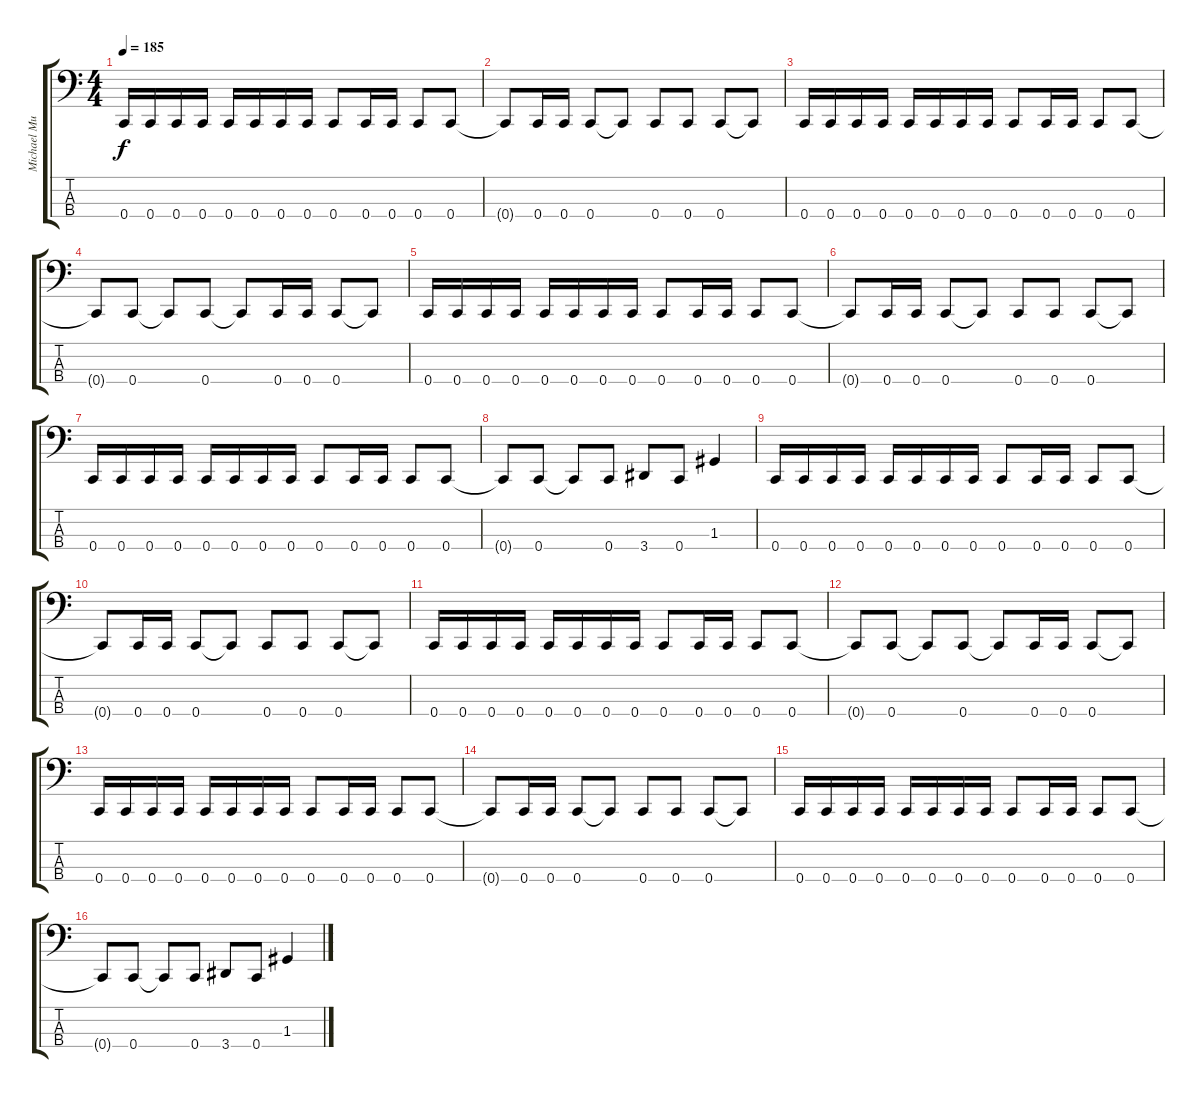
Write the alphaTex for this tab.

\track ("Michael Murphy" "Michael Mu") {instrument electricbassfinger}
\staff {score tabs}
\tuning (F2 C2 G1 C1) {hide}
\ts (4 4)
\tempo 185
\clef f4
\ks c
0.4.16{dy f} 0.4.16 0.4.16 0.4.16 0.4.16 0.4.16 0.4.16 0.4.16 0.4.8 0.4.16 0.4.16 0.4.8 0.4.8 |
0.4{t}.8 0.4.16 0.4.16 0.4.8 0.4{t}.8 0.4.8 0.4.8 0.4.8 0.4{t}.8 |
0.4.16 0.4.16 0.4.16 0.4.16 0.4.16 0.4.16 0.4.16 0.4.16 0.4.8 0.4.16 0.4.16 0.4.8 0.4.8 |
0.4{t}.8 0.4.8 0.4{t}.8 0.4.8 0.4{t}.8 0.4.16 0.4.16 0.4.8 0.4{t}.8 |
0.4.16 0.4.16 0.4.16 0.4.16 0.4.16 0.4.16 0.4.16 0.4.16 0.4.8 0.4.16 0.4.16 0.4.8 0.4.8 |
0.4{t}.8 0.4.16 0.4.16 0.4.8 0.4{t}.8 0.4.8 0.4.8 0.4.8 0.4{t}.8 |
0.4.16 0.4.16 0.4.16 0.4.16 0.4.16 0.4.16 0.4.16 0.4.16 0.4.8 0.4.16 0.4.16 0.4.8 0.4.8 |
0.4{t}.8 0.4.8 0.4{t}.8 0.4.8 3.4.8 0.4.8 1.3.4 |
0.4.16 0.4.16 0.4.16 0.4.16 0.4.16 0.4.16 0.4.16 0.4.16 0.4.8 0.4.16 0.4.16 0.4.8 0.4.8 |
0.4{t}.8 0.4.16 0.4.16 0.4.8 0.4{t}.8 0.4.8 0.4.8 0.4.8 0.4{t}.8 |
0.4.16 0.4.16 0.4.16 0.4.16 0.4.16 0.4.16 0.4.16 0.4.16 0.4.8 0.4.16 0.4.16 0.4.8 0.4.8 |
0.4{t}.8 0.4.8 0.4{t}.8 0.4.8 0.4{t}.8 0.4.16 0.4.16 0.4.8 0.4{t}.8 |
0.4.16 0.4.16 0.4.16 0.4.16 0.4.16 0.4.16 0.4.16 0.4.16 0.4.8 0.4.16 0.4.16 0.4.8 0.4.8 |
0.4{t}.8 0.4.16 0.4.16 0.4.8 0.4{t}.8 0.4.8 0.4.8 0.4.8 0.4{t}.8 |
0.4.16 0.4.16 0.4.16 0.4.16 0.4.16 0.4.16 0.4.16 0.4.16 0.4.8 0.4.16 0.4.16 0.4.8 0.4.8 |
0.4{t}.8 0.4.8 0.4{t}.8 0.4.8 3.4.8 0.4.8 1.3.4
